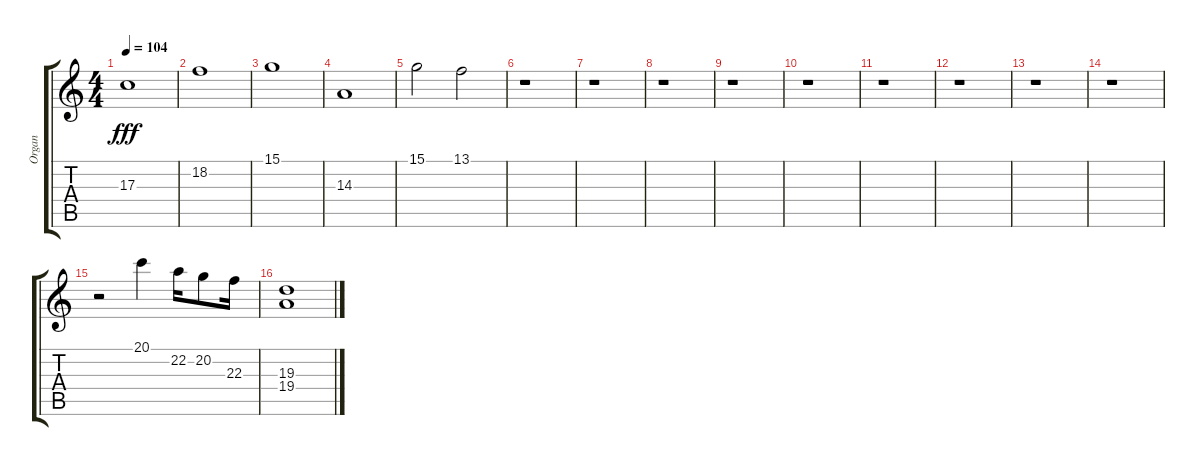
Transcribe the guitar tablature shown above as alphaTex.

\track ("Organ " "Organ ") {instrument rockorgan}
\staff {score tabs}
\tuning (E4 B3 G3 D3 A2 E2) {hide}
\ts (4 4)
\tempo 104
\clef g2
\ks c
17.3.1{dy fff} |
18.2.1 |
15.1.1 |
14.3.1 |
15.1.2 13.1.2 |
r.1 |
r.1 |
r.1 |
r.1 |
r.1 |
r.1 |
r.1 |
r.1 |
r.1 |
r.2 20.1.4 22.2.16 20.2.8 22.3.16 |
(19.3 19.4).1
